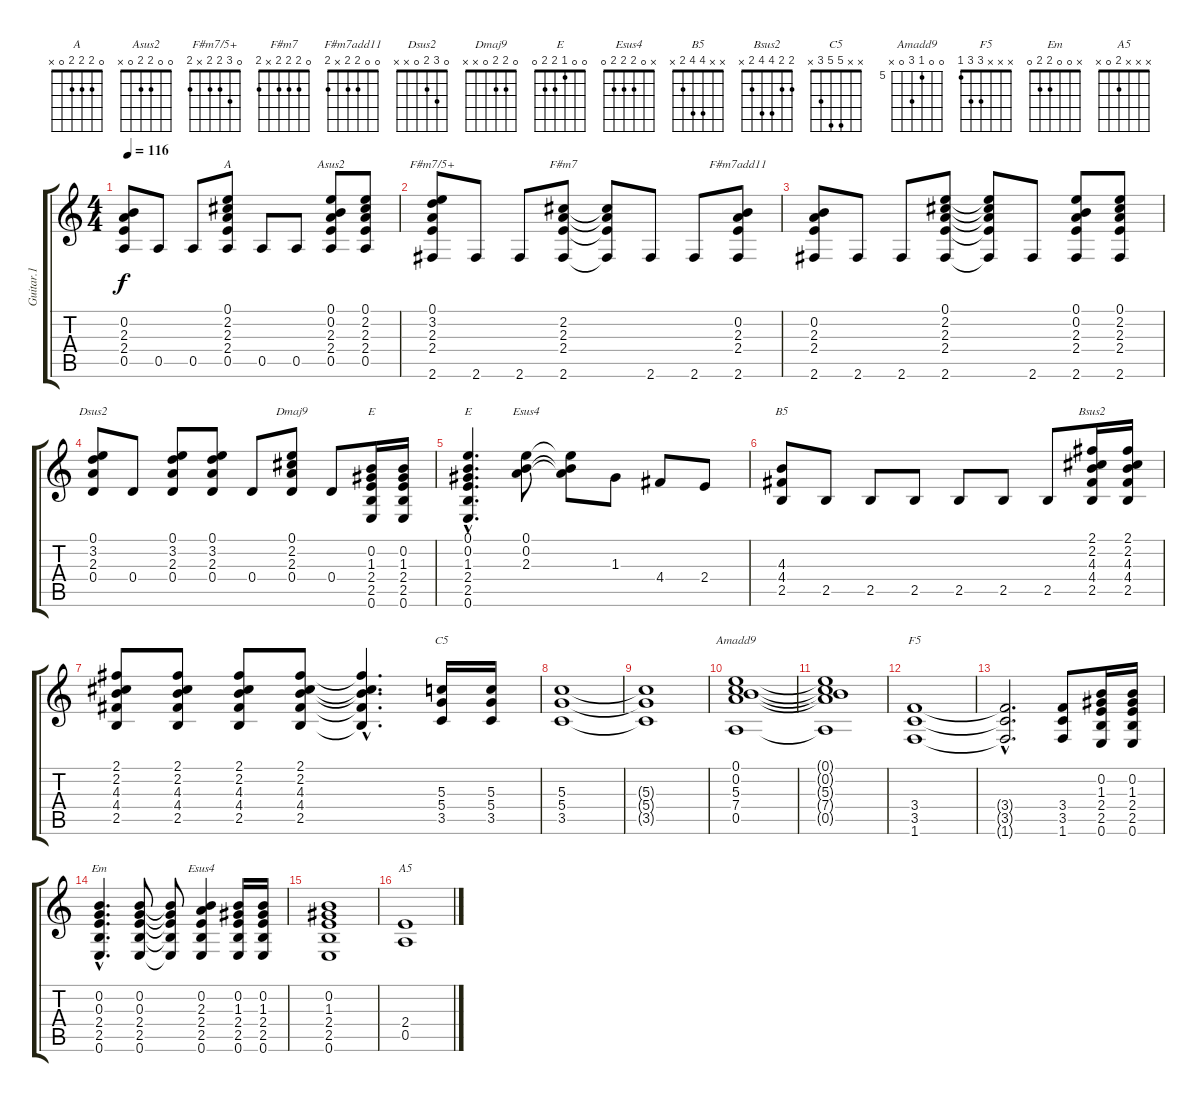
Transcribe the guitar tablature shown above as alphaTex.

\track ("Guitar.1" "Guitar.1") {instrument distortionguitar}
\staff {score tabs}
\tuning (E4 B3 G3 D3 A2 E2) {hide}
\chord ("A" 0 2 2 2 0 x)
\chord ("Asus2" 0 0 2 2 0 x)
\chord ("F#m7/5+" 0 3 2 2 x 2)
\chord ("F#m7" 0 2 2 2 x 2)
\chord ("F#m7add11" 0 0 2 2 x 2)
\chord ("Dsus2" 0 3 2 0 x x)
\chord ("Dmaj9" 0 2 2 0 x x)
\chord ("E" x 0 1 2 2 0)
\chord ("E" 0 0 1 2 2 0)
\chord ("Esus4" 0 0 2 2 2 0)
\chord ("B5" x x 4 4 2 x)
\chord ("Bsus2" 2 2 4 4 2 x)
\chord ("C5" x x 5 5 3 x)
\chord ("Amadd9" 0 0 5 7 0 x) {firstfret 5}
\chord ("F5" x x x 3 3 1)
\chord ("Em" x 0 0 2 2 0)
\chord ("Esus4" x 0 2 2 2 0)
\chord ("A5" x x x 2 0 x)
\ts (4 4)
\tempo 116
\clef g2
\ks c
(0.2 2.3 2.4 0.5).8{dy f} 0.5.8 0.5.8 (0.1 2.2 2.3 2.4 0.5).8{ch "A"} 0.5.8 0.5.8 (0.1 0.2 2.3 2.4 0.5).8{ch "Asus2"} (0.1 2.2 2.3 2.4 0.5).8 |
(0.1 3.2 2.3 2.4 2.6).8{ch "F#m7/5+"} 2.6.8 2.6.8 (2.2 2.3 2.4 2.6).8{ch "F#m7"} (2.2{t} 2.3{t} 2.4{t} 2.6{t}).8 2.6.8 2.6.8 (0.2 2.3 2.4 2.6).8{ch "F#m7add11"} |
(0.2 2.3 2.4 2.6).8 2.6.8 2.6.8 (0.1 2.2 2.3 2.4 2.6).8 (0.1{t} 2.2{t} 2.3{t} 2.4{t} 2.6{t}).8 2.6.8 (0.1 0.2 2.3 2.4 2.6).8 (0.1 2.2 2.3 2.4 2.6).8 |
(0.1 3.2 2.3 0.4).8{ch "Dsus2"} 0.4.8 (0.1 3.2 2.3 0.4).8 (0.1 3.2 2.3 0.4).8 0.4.8 (0.1 2.2 2.3 0.4).8{ch "Dmaj9"} 0.4.8 (0.2 1.3 2.4 2.5 0.6).16{ch "E"} (0.2 1.3 2.4 2.5 0.6).16 |
(0.1{hac} 0.2{hac} 1.3{hac} 2.4{hac} 2.5{hac} 0.6{hac}).4{d ch "E"} (0.1 0.2 2.3).8{ch "Esus4"} (0.1{t} 0.2{t} 2.3{t}).8 1.3.8 4.4.8 2.4.8 |
(4.3 4.4 2.5).8{ch "B5"} 2.5.8 2.5.8 2.5.8 2.5.8 2.5.8 2.5.8 (2.1 2.2 4.3 4.4 2.5).16{ch "Bsus2"} (2.1 2.2 4.3 4.4 2.5).16 |
(2.1 2.2 4.3 4.4 2.5).8 (2.1 2.2 4.3 4.4 2.5).8 (2.1 2.2 4.3 4.4 2.5).8 (2.1 2.2 4.3 4.4 2.5).8 (2.1{hac t} 2.2{hac t} 4.3{hac t} 4.4{hac t} 2.5{hac t}).4{d} (5.3 5.4 3.5).16{ch "C5"} (5.3 5.4 3.5).16 |
(5.3 5.4 3.5).1 |
(5.3{t} 5.4{t} 3.5{t}).1 |
(0.1 0.2 5.3 7.4 0.5).1{ch "Amadd9"} |
(0.1{t} 0.2{t} 5.3{t} 7.4{t} 0.5{t}).1 |
(3.4 3.5 1.6).1{ch "F5"} |
(3.4{hac t} 3.5{hac t} 1.6{hac t}).2{d} (3.4 3.5 1.6).8 (0.2 1.3 2.4 2.5 0.6).16 (0.2 1.3 2.4 2.5 0.6).16 |
(0.2{hac} 0.3{hac} 2.4{hac} 2.5{hac} 0.6{hac}).4{d ch "Em"} (0.2 0.3 2.4 2.5 0.6).8 (0.2{t} 0.3{t} 2.4{t} 2.5{t} 0.6{t}).8 (0.2 2.3 2.4 2.5 0.6).4{ch "Esus4"} (0.2 1.3 2.4 2.5 0.6).16 (0.2 1.3 2.4 2.5 0.6).16 |
(0.2 1.3 2.4 2.5 0.6).1 |
(2.4 0.5).1{ch "A5"}
